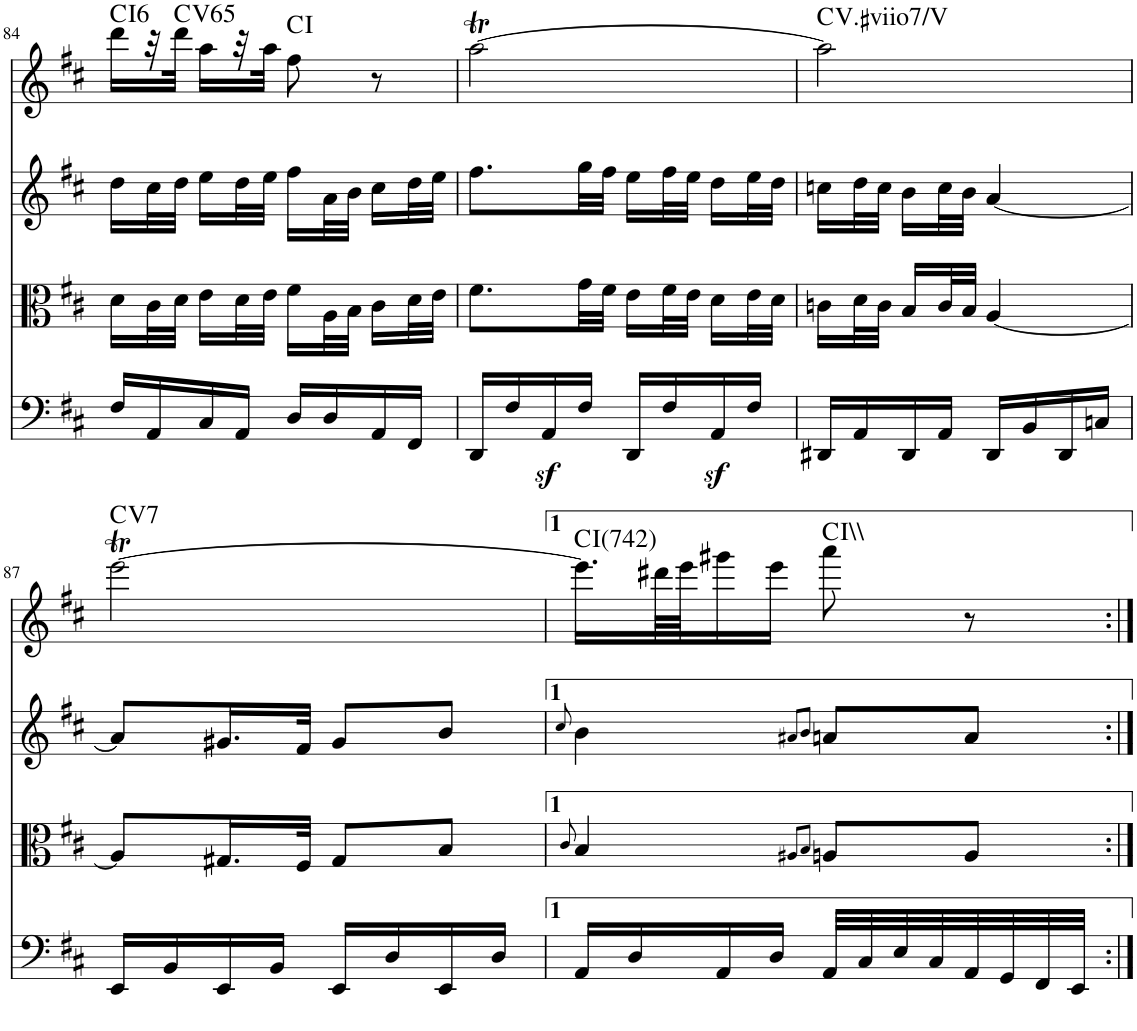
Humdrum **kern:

**kern	**kern	**kern	**kern	**harte
*part4	*part3	*part2	*part1	*part1
*staff4	*staff3	*staff2	*staff1	*
*I"Violoncello	*I"Viola	*I"Violin 2	*I"Violin 1	*
*I'Vc	*I'Vla	*I'Vln	*I'Vln	*
!!LO:PB:g=z
*clefF4	*clefC3	*clefG2	*clefG2	*
*k[f#c#]	*k[f#c#]	*k[f#c#]	*k[f#c#]	*
*D:	*D:	*D:	*D:	*
*M2/4	*M2/4	*M2/4	*M2/4	*
=84	=84	=84	=84	=84
!	!	!	!	!LO:H:kt=6
16F#/LL	16d\LL	16dd\LL	16ddd\LL	C:maj6
16AA/	32c#\L	32cc#\L	32r	.
!	!	!	!	!LO:H:kt=65
.	32d\JJJ	32dd\JJJ	32ddd\JJJ	C:maj
16C#/	16e\LL	16ee\LL	16aa\LL	.
16AA/JJ	32d\L	32dd\L	32r	.
.	32e\JJJ	32ee\JJJ	32aa\JJJ	.
16D/LL	16f#\LL	16ff#\LL	8ff#\	C:maj
16D/	32A\L	32a\L	.	.
.	32B\JJJ	32b\JJJ	.	.
16AA/	16c#\LL	16cc#\LL	8r	.
16FF#/JJ	32d\L	32dd\L	.	.
.	32e\JJJ	32ee\JJJ	.	.
=85	=85	=85	=85	=85
16DD/LL	8.f#\L	8.ff#\L	[2aaT\	.
16F#/	.	.	.	.
16AAz</	.	.	.	.
16F#/JJ	32g\LL	32gg\LL	.	.
.	32f#\JJJ	32ff#\JJJ	.	.
16DD/LL	16e\LL	16ee\LL	.	.
16F#/	32f#\L	32ff#\L	.	.
.	32e\JJJ	32ee\JJJ	.	.
16AAz</	16d\LL	16dd\LL	.	.
16F#/JJ	32e\L	32ee\L	.	.
.	32d\JJJ	32dd\JJJ	.	.
=86	=86	=86	=86	=86
!	!	!	!	!LO:H:kt=V
16DD#X/LL	16cn\LL	16ccn\LL	2aa\]	.
16AA/	32d\L	32dd\L	.	.
.	32c\JJJ	32cc\JJJ	.	.
16DD#/	16B/LL	16b\LL	.	.
16AA/JJ	32c/L	32cc\L	.	.
.	32B/JJJ	32b\JJJ	.	.
16DD#/LL	[4A/	[4a/	.	.
16BB/	.	.	.	.
16DD#/	.	.	.	.
16Cn/JJ	.	.	.	.
!!LO:LB:g=z
=87	=87	=87	=87	=87
!	!	!	!	!LO:H:kt=7
16EE/LL	8A/L]	8a/L]	[2eeeT\	C:7
16BB/	.	.	.	.
16EE/	16.G#X/L	16.g#X/L	.	.
16BB/JJ	.	.	.	.
.	32F#/JJk	32f#/JJk	.	.
16EE/LL	8G#/L	8g#/L	.	.
16D/	.	.	.	.
16EE/	8B/J	8b/J	.	.
16D/JJ	.	.	.	.
=88	=88	=88	=88	=88
.	8qc#/	8qcc#/	.	.
!	!	!	!	!LO:H:kt=742
16AA/LL	4B/	4b\	16.eee\LL]	C:maj
16D/	.	.	.	.
.	.	.	64ddd#X\LL	.
.	.	.	64eee\JJ	.
16AA/	.	.	16ggg#X\	.
16D/JJ	.	.	16eee\JJ	.
.	8qA#X/L	8qa#X/L	.	.
.	8qB/J	8qb/J	.	.
32AA/LLL	8An/L	8an/L	8aaa\	C:maj
32C#/	.	.	.	.
32E/	.	.	.	.
32C#/	.	.	.	.
32AA/	8A/J	8a/J	8r	.
32GG/	.	.	.	.
32FF#/	.	.	.	.
32EE/JJJ	.	.	.	.
=:|!	=:|!	=:|!	=:|!	=:|!
*-	*-	*-	*-	*-
